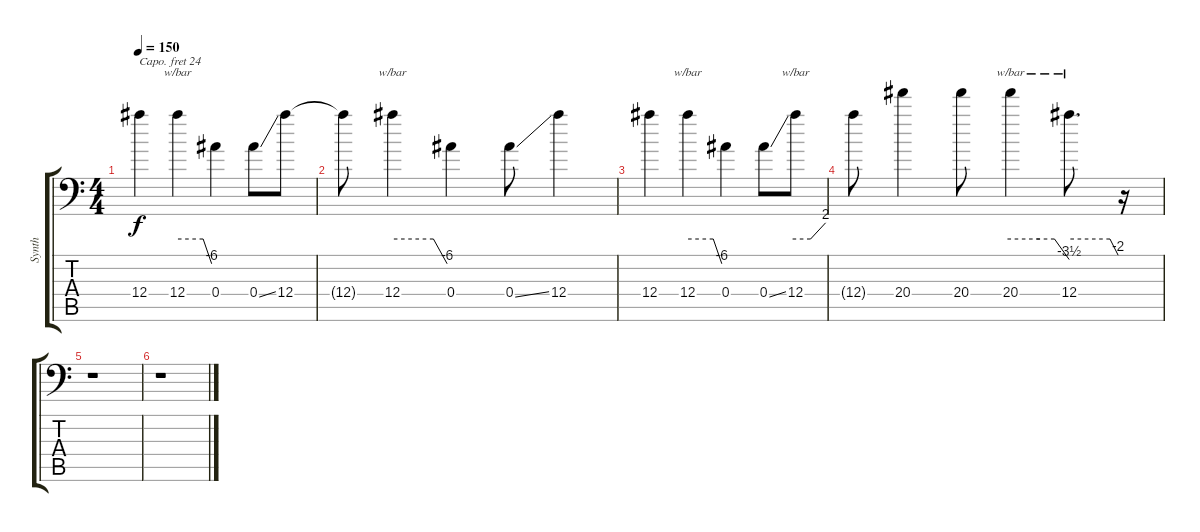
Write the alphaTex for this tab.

\track ("Synth" "Synth") {instrument lead2sawtooth}
\staff {score tabs}
\capo 24
\tuning (C4 G3 Eb3 Bb2 F2 Bb1) {hide}
\ts (4 4)
\tempo 150
\clef f4
\ks c
12.4.4{dy f} 12.4.4{tbe (custom default 0 0 45 0 60 -24)} 0.4.4 0.4{ss}.8 12.4.8 |
12.4{t}.8 12.4.4{tbe (custom default 0 0 45 0 60 -24)} 0.4.4 0.4{ss}.8 12.4.4 |
12.4.4 12.4.4{tbe (custom default 0 0 45 0 60 -24)} 0.4.4 0.4{ss}.8 12.4.8{tbe (custom default 0 0 30 0 60 8)} |
12.4{t}.8 20.4.4 20.4.8 20.4.4{tbe (custom default 0 0 30 0 45 0 60 -14)} 12.4.8{d tbe (custom default 0 0 50 0 60 -8)} r.16 |
r.1 |
r.1
